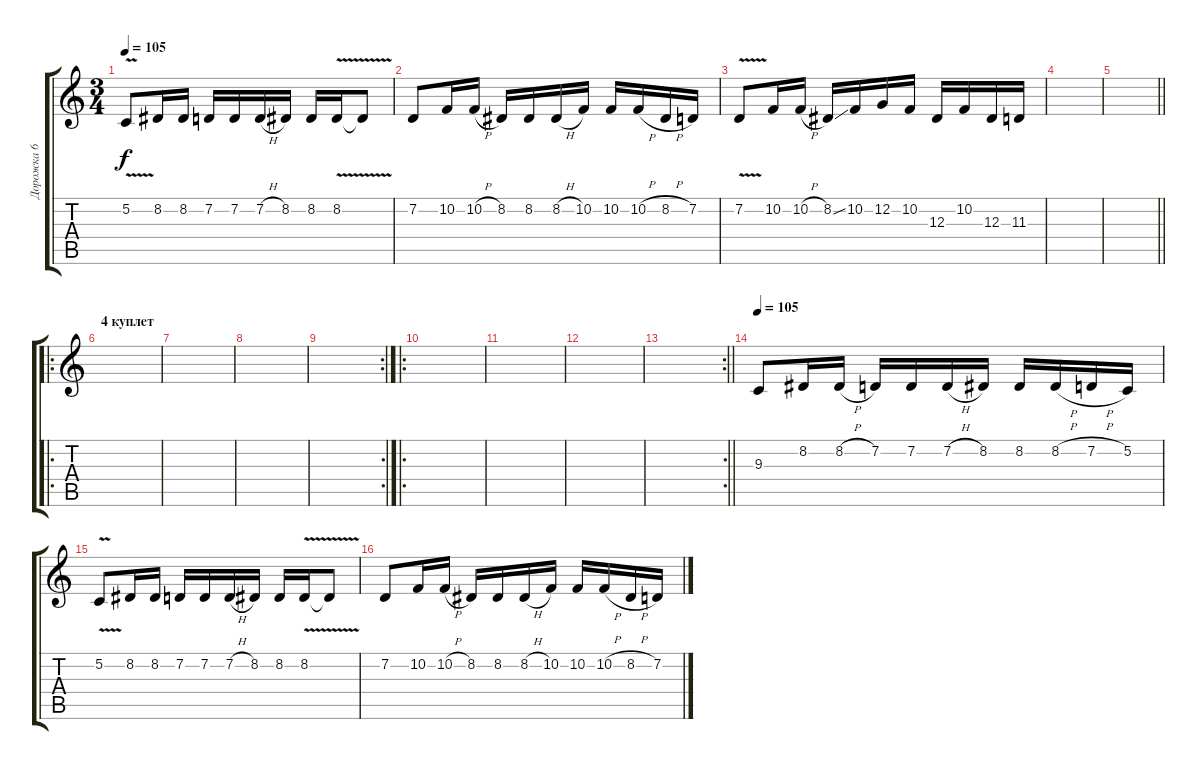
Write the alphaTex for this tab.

\track ("Дорожка 6" "Дорожка 6") {instrument tremolostrings}
\staff {score tabs}
\tuning (C4 G3 Eb3 Bb2 F2 C2) {hide}
\ts (3 4)
\tempo 105
\clef g2
\ks c
5.2{v}.8{dy f} 8.2.16 8.2.16 7.2.16 7.2.16 7.2{h}.16 8.2.16 8.2.16 8.2{v}.16 8.2{t}.8 |
7.2.8 10.2.16 10.2{h}.16 8.2.16 8.2.16 8.2{h}.16 10.2.16 10.2.16 10.2{h}.16 8.2{h}.16 7.2.16 |
7.2{v}.8 10.2.16 10.2{h}.16 8.2{ss}.16 10.2.16 12.2.16 10.2.16 12.3.16 10.2.16 12.3.16 11.3.16 |
|
\barLineRight lightlight
|
\ro
\section ("" "4 куплет")
|
|
|
\rc 2
|
\ro
|
|
|
\rc 2
\barLineRight lightlight
|
\tempo 105
9.3.8 8.2.16 8.2{h}.16 7.2.16 7.2.16 7.2{h}.16 8.2.16 8.2.16 8.2{h}.16 7.2{h}.16 5.2.16 |
5.2{v}.8 8.2.16 8.2.16 7.2.16 7.2.16 7.2{h}.16 8.2.16 8.2.16 8.2{v}.16 8.2{t}.8 |
7.2.8 10.2.16 10.2{h}.16 8.2.16 8.2.16 8.2{h}.16 10.2.16 10.2.16 10.2{h}.16 8.2{h}.16 7.2.16
